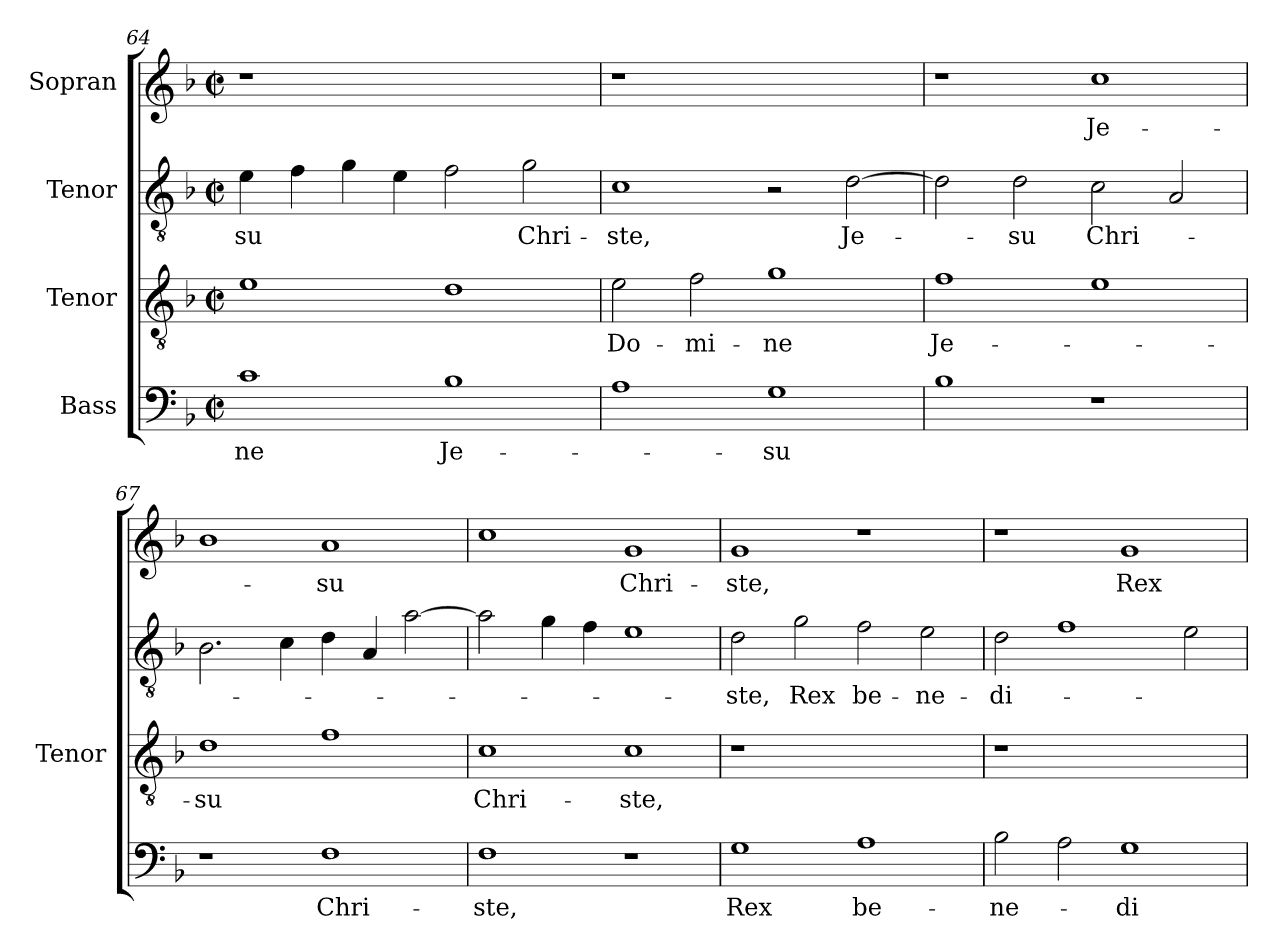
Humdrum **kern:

**kern	**text	**kern	**text	**kern	**text	**kern	**text
*part4	*part4	*part3	*part3	*part2	*part2	*part1	*part1
*staff4	*staff4	*staff3	*staff3	*staff2	*staff2	*staff1	*staff1
*I"Bass	*	*I"Tenor	*	*I"Tenor	*	*I"Sopran	*
*	*	*I'Tenor	*	*	*	*	*
*clefF4	*	*clefGv2	*	*clefGv2	*	*clefG2	*
*	*	*ITrd7c12	*	*ITrd7c12	*	*	*
*k[b-]	*	*k[b-]	*	*k[b-]	*	*k[b-]	*
*F:	*	*F:	*	*F:	*	*F:	*
*M2/2	*	*M2/2	*	*M2/2	*	*M2/2	*
*met(c|)	*	*met(c|)	*	*met(c|)	*	*met(c|)	*
=64	=64	=64	=64	=64	=64	=64	=64
!	!LO:LY:b:color=#000000	!	!	!	!	!	!
!	!	!	!	!	!LO:LY:b:color=#000000	!LO:N:vis=1	!
1ci	-ne	1Ei	.	4Ei\	-su	1r	.
.	.	.	.	4Fi\	.	.	.
.	.	.	.	4Gi\	.	.	.
.	.	.	.	4Ei\	.	.	.
!	!LO:LY:b:color=#000000	!	!	!	!	!	!
1B-i	Je-	1Di	.	2Fi\	.	1ryy	.
!	!	!	!	!	!LO:LY:b:color=#000000	!	!
.	.	.	.	2Gi\	Chri-	.	.
=65	=65	=65	=65	=65	=65	=65	=65
!	!	!	!LO:LY:b:color=#000000	!	!	!	!
!	!	!	!	!	!LO:LY:b:color=#000000	!LO:N:vis=1	!
1Ai	.	2Ei\	Do-	1Ci	-ste,	1r	.
!	!	!	!LO:LY:b:color=#000000	!	!	!	!
.	.	2Fi\	-mi-	.	.	.	.
!	!LO:LY:b:color=#000000	!	!	!	!	!	!
!	!	!	!LO:LY:b:color=#000000	!	!	!	!
1Gi	-su	1Gi	-ne	2r	.	1ryy	.
!	!	!	!	!	!LO:LY:b:color=#000000	!	!
.	.	.	.	[>2Di\	Je-	.	.
=66	=66	=66	=66	=66	=66	=66	=66
!	!	!	!LO:LY:b:color=#000000	!	!	!	!
1B-i	.	1Fi	Je-	2Di\]	.	1r	.
!	!	!	!	!	!LO:LY:b:color=#000000	!	!
.	.	.	.	2Di\	-su	.	.
!	!	!	!	!	!LO:LY:b:color=#000000	!	!
!	!	!	!	!	!	!	!LO:LY:b:color=#000000
1r	.	1Ei	.	2Ci\	Chri-	1cci	Je-
.	.	.	.	2AAi/	.	.	.
!!LO:LB:g=z
=67	=67	=67	=67	=67	=67	=67	=67
!	!	!	!LO:LY:b:color=#000000	!	!	!	!
1r	.	1Di	-su	2.BB-i\	.	1b-i	.
.	.	.	.	4Ci\	.	.	.
!	!LO:LY:b:color=#000000	!	!	!	!	!	!
!	!	!	!	!	!	!	!LO:LY:b:color=#000000
1Fi	Chri-	1Fi	.	4Di\	.	1ai	-su
.	.	.	.	4AAi/	.	.	.
.	.	.	.	[>2Ai\	.	.	.
=68	=68	=68	=68	=68	=68	=68	=68
!	!LO:LY:b:color=#000000	!	!	!	!	!	!
!	!	!	!LO:LY:b:color=#000000	!	!	!	!
1Fi	-ste,	1Ci	Chri-	2Ai\]	.	1cci	.
.	.	.	.	4Gi\	.	.	.
.	.	.	.	4Fi\	.	.	.
!	!	!	!LO:LY:b:color=#000000	!	!	!	!
!	!	!	!	!	!	!	!LO:LY:b:color=#000000
1r	.	1Ci	-ste,	1Ei	.	1gi	Chri-
=69	=69	=69	=69	=69	=69	=69	=69
!	!LO:LY:b:color=#000000	!LO:N:vis=1	!	!	!	!	!
!	!	!	!	!	!LO:LY:b:color=#000000	!	!
!	!	!	!	!	!	!	!LO:LY:b:color=#000000
1Gi	Rex	1r	.	2Di\	-ste,	1gi	-ste,
!	!	!	!	!	!LO:LY:b:color=#000000	!	!
.	.	.	.	2Gi\	Rex	.	.
!	!LO:LY:b:color=#000000	!	!	!	!	!	!
!	!	!	!	!	!LO:LY:b:color=#000000	!	!
1Ai	be-	1ryy	.	2Fi\	be-	1r	.
!	!	!	!	!	!LO:LY:b:color=#000000	!	!
.	.	.	.	2Ei\	-ne-	.	.
=70	=70	=70	=70	=70	=70	=70	=70
!	!LO:LY:b:color=#000000	!LO:N:vis=1	!	!	!	!	!
!	!	!	!	!	!LO:LY:b:color=#000000	!	!
2B-i\	-ne-	1r	.	2Di\	-di-	1r	.
2Ai\	.	.	.	1Fi	.	.	.
!	!LO:LY:b:color=#000000	!	!	!	!	!	!
!	!	!	!	!	!	!	!LO:LY:b:color=#000000
1Gi	-di-	1ryy	.	.	.	1gi	Rex
.	.	.	.	2Ei\	.	.	.
=	=	=	=	=	=	=	=
*-	*-	*-	*-	*-	*-	*-	*-
